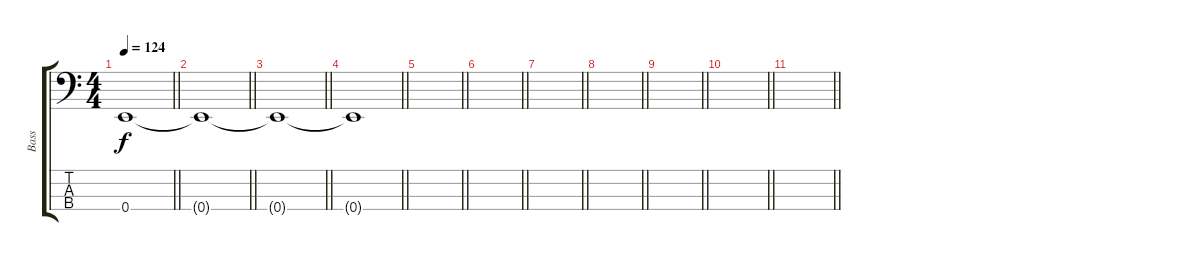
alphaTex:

\track ("Bass" "Bass") {instrument electricbassfinger}
\staff {score tabs}
\tuning (G2 D2 A1 E1) {hide}
\ts (4 4)
\section ("" "")
\tempo 124
\clef f4
\barLineRight lightlight
\ks c
0.4{t}.1{dy f} |
\barLineRight lightlight
0.4{t}.1 |
\barLineRight lightlight
0.4{t}.1 |
\section ("" "")
\barLineRight lightlight
0.4{t}.1 |
\barLineRight lightlight
|
\barLineRight lightlight
|
\barLineRight lightlight
|
\section ("" "")
\barLineRight lightlight
|
\barLineRight lightlight
|
\barLineRight lightlight
|
\barLineRight lightlight
